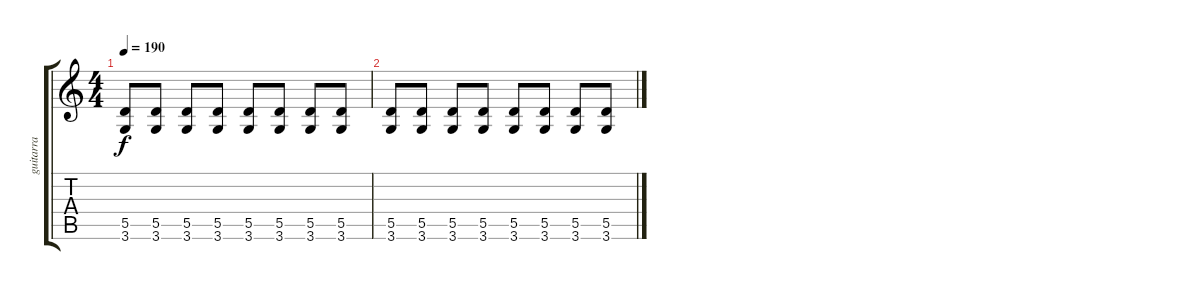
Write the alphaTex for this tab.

\track ("guitarra" "guitarra") {instrument distortionguitar}
\staff {score tabs}
\tuning (E4 B3 G3 D3 A2 E2) {hide}
\ts (4 4)
\tempo 190
\clef g2
\ks c
(5.5 3.6).8{dy f} (5.5 3.6).8 (5.5 3.6).8 (5.5 3.6).8 (5.5 3.6).8 (5.5 3.6).8 (5.5 3.6).8 (5.5 3.6).8 |
(5.5 3.6).8 (5.5 3.6).8 (5.5 3.6).8 (5.5 3.6).8 (5.5 3.6).8 (5.5 3.6).8 (5.5 3.6).8 (5.5 3.6).8
